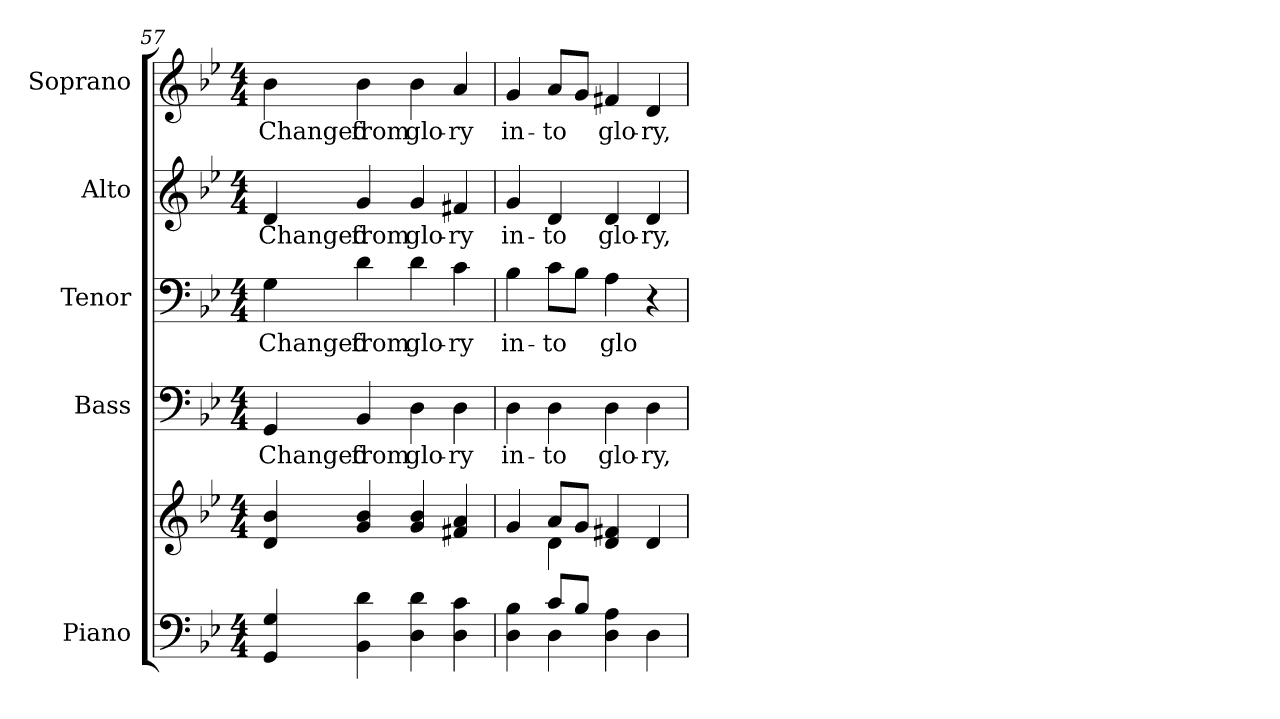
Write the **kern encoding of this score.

**kern	**kern	**kern	**text	**kern	**text	**kern	**text	**kern	**text
*part5	*part5	*part4	*part4	*part3	*part3	*part2	*part2	*part1	*part1
*staff6	*staff5	*staff4	*staff4	*staff3	*staff3	*staff2	*staff2	*staff1	*staff1
*I"Piano	*	*I"Bass	*	*I"Tenor	*	*I"Alto	*	*I"Soprano	*
*I'Pno.	*	*I'B.	*	*I'T.	*	*I'A.	*	*I'S.	*
!!LO:PB:g=z
*clefF4	*clefG2	*clefF4	*	*clefF4	*	*clefG2	*	*clefG2	*
*k[b-e-]	*k[b-e-]	*k[b-e-]	*	*k[b-e-]	*	*k[b-e-]	*	*k[b-e-]	*
*B-:	*B-:	*B-:	*	*B-:	*	*B-:	*	*B-:	*
*M4/4	*M4/4	*M4/4	*	*M4/4	*	*M4/4	*	*M4/4	*
=57	=57	=57	=57	=57	=57	=57	=57	=57	=57
!	!	!	!LO:LY:b:color=#000000	!	!	!	!	!	!
!	!	!	!	!	!LO:LY:b:color=#000000	!	!	!	!
!	!	!	!	!	!	!	!LO:LY:b:color=#000000	!	!
!	!	!	!	!	!	!	!	!	!LO:LY:b:color=#000000
4GGi/ 4Gi	4di/ 4b-i	4GGi/	Changed	4Gi\	Changed	4di/	Changed	4b-i\	Changed
!	!	!	!LO:LY:b:color=#000000	!	!	!	!	!	!
!	!	!	!	!	!LO:LY:b:color=#000000	!	!	!	!
!	!	!	!	!	!	!	!LO:LY:b:color=#000000	!	!
!	!	!	!	!	!	!	!	!	!LO:LY:b:color=#000000
4BB-i\ 4di	4gi/ 4b-i	4BB-i/	from	4di\	from	4gi/	from	4b-i\	from
!	!	!	!LO:LY:b:color=#000000	!	!	!	!	!	!
!	!	!	!	!	!LO:LY:b:color=#000000	!	!	!	!
!	!	!	!	!	!	!	!LO:LY:b:color=#000000	!	!
!	!	!	!	!	!	!	!	!	!LO:LY:b:color=#000000
4Di\ 4di	4gi/ 4b-i	4Di\	glo-	4di\	glo-	4gi/	glo-	4b-i\	glo-
!	!	!	!LO:LY:b:color=#000000	!	!	!	!	!	!
!	!	!	!	!	!LO:LY:b:color=#000000	!	!	!	!
!	!	!	!	!	!	!	!LO:LY:b:color=#000000	!	!
!	!	!	!	!	!	!	!	!	!LO:LY:b:color=#000000
4Di\ 4ci	4f#Xi/ 4ai	4Di\	-ry	4ci\	-ry	4f#Xi/	-ry	4ai/	-ry
=58	=58	=58	=58	=58	=58	=58	=58	=58	=58
*^	*^	*	*	*	*	*	*	*	*
!	!	!	!	!	!LO:LY:b:color=#000000	!	!	!	!	!	!
!	!	!	!	!	!	!	!LO:LY:b:color=#000000	!	!	!	!
!	!	!	!	!	!	!	!	!	!LO:LY:b:color=#000000	!	!
!	!	!	!	!	!	!	!	!	!	!	!LO:LY:b:color=#000000
4Di\ 4B-i	4ryy	4gi/	4ryy	4Di\	in-	4B-i\	in-	4gi/	in-	4gi/	in-
!	!	!	!	!	!LO:LY:b:color=#000000	!	!	!	!	!	!
!	!	!	!	!	!	!	!LO:LY:b:color=#000000	!	!	!	!
!	!	!	!	!	!	!	!	!	!LO:LY:b:color=#000000	!	!
!	!	!	!	!	!	!	!	!	!	!	!LO:LY:b:color=#000000
8ci/L	4Di\	8ai/L	4di\	4Di\	-to	8ci\L	-to	4di/	-to	8ai/L	-to
8B-i/J	.	8gi/J	.	.	.	8B-i\J	.	.	.	8gi/J	.
!	!	!	!	!	!LO:LY:b:color=#000000	!	!	!	!	!	!
!	!	!	!	!	!	!	!LO:LY:b:color=#000000	!	!	!	!
!	!	!	!	!	!	!	!	!	!LO:LY:b:color=#000000	!	!
!	!	!	!	!	!	!	!	!	!	!	!LO:LY:b:color=#000000
4Di\ 4Ai	2ryy	4di/ 4f#Xi	2ryy	4Di\	glo-	4Ai\	glo-	4di/	glo-	4f#Xi/	glo-
!	!	!	!	!	!LO:LY:b:color=#000000	!	!	!	!	!	!
!	!	!	!	!	!	!	!LO:LY:b:color=#000000	!	!	!	!
!	!	!	!	!	!	!	!	!	!LO:LY:b:color=#000000	!	!
!	!	!	!	!	!	!	!	!	!	!	!LO:LY:b:color=#000000
4Di\	.	4di/	.	4Di\	-ry,	4r	-ry,	4di/	-ry,	4di/	-ry,
*v	*v	*	*	*	*	*	*	*	*	*	*
*	*v	*v	*	*	*	*	*	*	*	*
=	=	=	=	=	=	=	=	=	=
*-	*-	*-	*-	*-	*-	*-	*-	*-	*-
